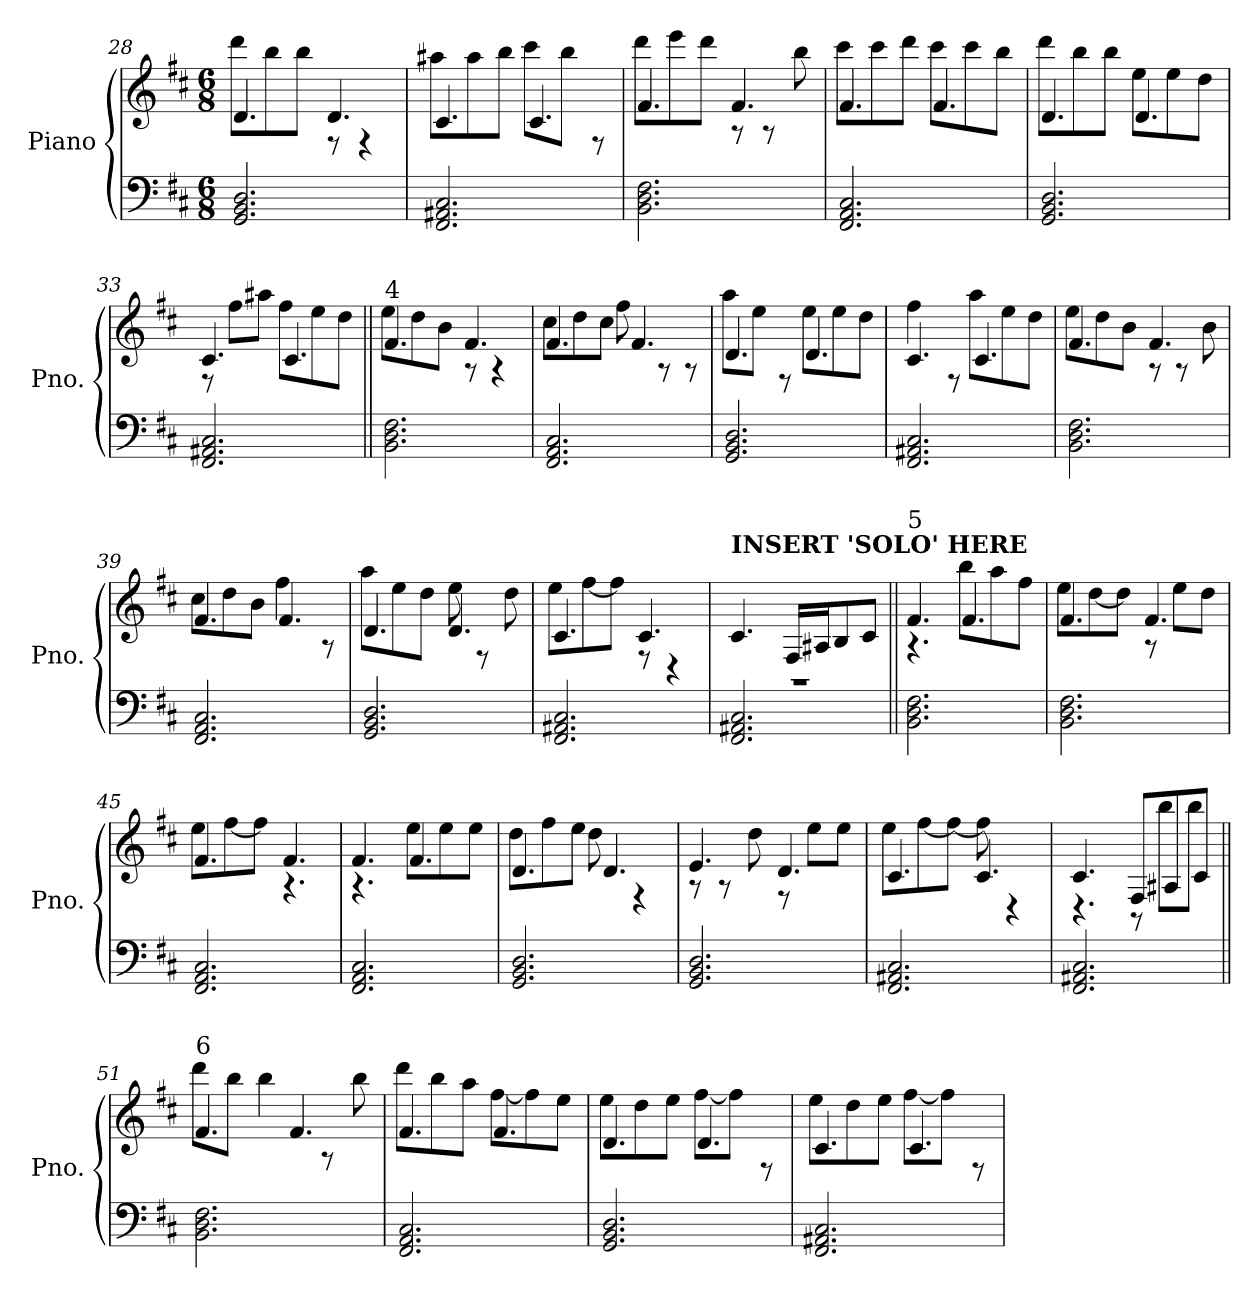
**kern	**kern
*part1	*part1
*staff2	*staff1
*I"Piano	*
*I'Pno.	*
*clefF4	*clefG2
*k[f#c#]	*k[f#c#]
*M6/8	*M6/8
=28	=28
*	*^
2.GG/ 2.BB/ 2.D/	4.d/	8ddd\L
.	.	8bb\
.	.	8bb\J
.	4.d/	8r
.	.	4r
=29	=29	=29
2.FF#/ 2.AA#X/ 2.C#/	4.c#/	8aa#X\L
.	.	8aa#\
.	.	8bb\J
.	4.c#/	8ccc#\L
.	.	8bb\J
.	.	8r
=30	=30	=30
2.BB\ 2.D\ 2.F#\	4.f#/	8ddd\L
.	.	8eee\
.	.	8ddd\J
.	4.f#/	8r
.	.	8r
.	.	8bb\
=31	=31	=31
2.FF#/ 2.AA/ 2.C#/	4.f#/	8ccc#\L
.	.	8ccc#\
.	.	8ddd\J
.	4.f#/	8ccc#\L
.	.	8ccc#\
.	.	8bb\J
=32	=32	=32
2.GG/ 2.BB/ 2.D/	4.d/	8ddd\L
.	.	8bb\
.	.	8bb\J
.	4.d/	8ee\L
.	.	8ee\
.	.	8dd\J
=33	=33	=33
2.FF#/ 2.AA#X/ 2.C#/	4.c#/	8r
.	.	8ff#\L
.	.	8aa#X\J
.	4.c#/	8ff#\L
.	.	8ee\
.	.	8dd\J
=34||	=34||	=34||
!	!LO:TX:a:t=4	!
2.BB\ 2.D\ 2.F#\	4.f#/	8ee\L
.	.	8dd\
.	.	8b\J
.	4.f#/	8r
.	.	4r
=35	=35	=35
2.FF#/ 2.AA/ 2.C#/	4.f#/	8cc#\L
.	.	8dd\
.	.	8cc#\J
.	4.f#/	8ff#\
.	.	8r
.	.	8r
=36	=36	=36
2.GG/ 2.BB/ 2.D/	4.d/	8aa\L
.	.	8ee\J
.	.	8r
.	4.d/	8ee\L
.	.	8ee\
.	.	8dd\J
=37	=37	=37
2.FF#/ 2.AA#X/ 2.C#/	4.c#/	4ff#\
.	.	8r
.	4.c#/	8aa\L
.	.	8ee\
.	.	8dd\J
=38	=38	=38
2.BB\ 2.D\ 2.F#\	4.f#/	8ee\L
.	.	8dd\
.	.	8b\J
.	4.f#/	8r
.	.	8r
.	.	8b\
=39	=39	=39
2.FF#/ 2.AA/ 2.C#/	4.f#/	8cc#\L
.	.	8dd\
.	.	8b\J
.	4.f#/	4ff#\
.	.	8r
=40	=40	=40
2.GG/ 2.BB/ 2.D/	4.d/	8aa\L
.	.	8ee\
.	.	8dd\J
.	4.d/	8ee\
.	.	8r
.	.	8dd\
=41	=41	=41
2.FF#/ 2.AA#X/ 2.C#/	4.c#/	8ee\L
.	.	[8ff#\
.	.	8ff#\J]
.	4.c#/	8r
.	.	4r
=42	=42	=42
!	!LO:TX:a:B:t=INSERT 'SOLO' HERE	!
2.FF#/ 2.AA#X/ 2.C#/	4.c#/	2.r
.	16F#/LL	.
.	16A#X/J	.
.	8B/	.
.	8c#/J	.
=43||	=43||	=43||
!	!LO:TX:a:t=5	!
2.BB\ 2.D\ 2.F#\	4.f#/	4.r
.	4.f#/	8bb\L
.	.	8aa\
.	.	8ff#\J
=44	=44	=44
2.BB\ 2.D\ 2.F#\	4.f#/	8ee\L
.	.	[8dd\
.	.	8dd\J]
.	4.f#/	8r
.	.	8ee\L
.	.	8dd\J
=45	=45	=45
2.FF#/ 2.AA/ 2.C#/	4.f#/	8ee\L
.	.	[8ff#\
.	.	8ff#\J]
.	4.f#/	4.r
=46	=46	=46
2.FF#/ 2.AA/ 2.C#/	4.f#/	4.r
.	4.f#/	8ee\L
.	.	8ee\
.	.	8ee\J
=47	=47	=47
2.GG/ 2.BB/ 2.D/	4.d/	8dd\L
.	.	8ff#\
.	.	8ee\J
.	4.d/	8dd\
.	.	4r
=48	=48	=48
2.GG/ 2.BB/ 2.D/	4.e/	8r
.	.	8r
.	.	8dd\
.	4.d/	8r
.	.	8ee\L
.	.	8ee\J
=49	=49	=49
2.FF#/ 2.AA#X/ 2.C#/	4.c#/	8ee\L
.	.	[8ff#\
.	.	8ff#\J_
.	4.c#/	8ff#\]
.	.	4r
=50	=50	=50
2.FF#/ 2.AA#X/ 2.C#/	4.c#/	4.r
.	8F#/L	8r
.	8A#X/	8bb\L
.	8c#/J	8bb\J
=51||	=51||	=51||
!	!LO:TX:a:t=6	!
2.BB\ 2.D\ 2.F#\	4.f#/	8ddd\L
.	.	8bb\J
.	.	4bb\
.	4.f#/	.
.	.	8r
.	.	8bb\
=52	=52	=52
2.FF#/ 2.AA/ 2.C#/	4.f#/	8ddd\L
.	.	8bb\
.	.	8aa\J
.	4.f#/	[8ff#\L
.	.	8ff#\]
.	.	8ee\J
=53	=53	=53
2.GG/ 2.BB/ 2.D/	4.d/	8ee\L
.	.	8dd\
.	.	8ee\J
.	4.d/	[8ff#\L
.	.	8ff#\J]
.	.	8r
=54	=54	=54
2.FF#/ 2.AA#X/ 2.C#/	4.c#/	8ee\L
.	.	8dd\
.	.	8ee\J
.	4.c#/	[8ff#\L
.	.	8ff#\J]
.	.	8r
*	*v	*v
=	=
*-	*-
